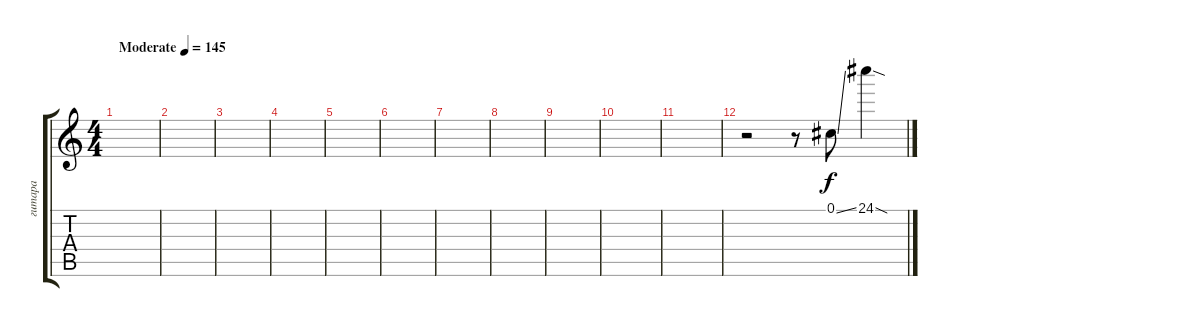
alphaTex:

\track ("гитара" "гитара") {instrument overdrivenguitar}
\staff {score tabs}
\tuning (Db4 Ab3 E3 B2 Gb2 Db2) {hide}
\ts (4 4)
\tempo (145 "Moderate")
\clef g2
\ks c
|
|
|
|
|
|
|
|
|
|
|
r.2 r.8 0.1{ss}.8 24.1{sod}.4
